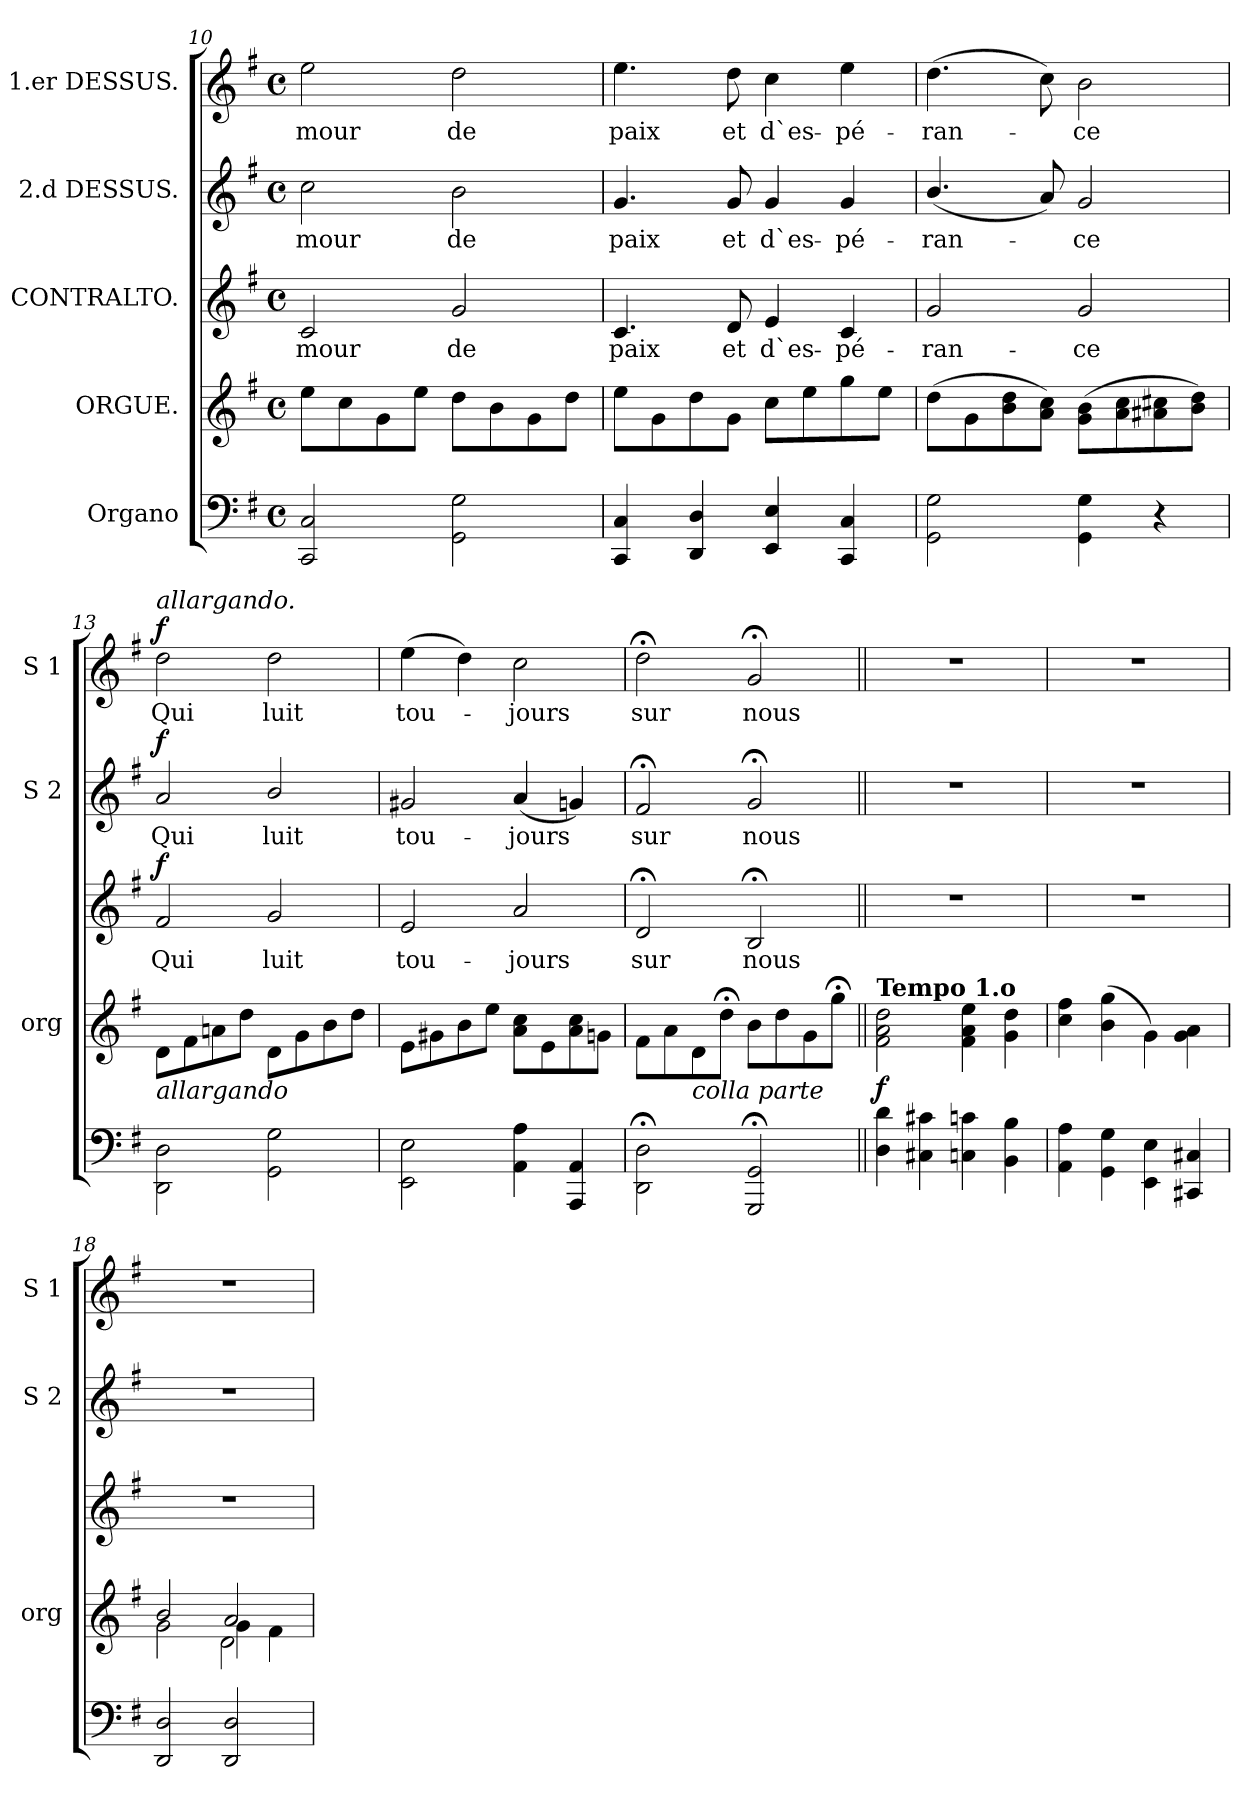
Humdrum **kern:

**kern	**kern	**dynam	**kern	**text	**dynam	**kern	**text	**dynam	**kern	**text	**dynam
*part5	*part4	*part4	*part3	*part3	*part3	*part2	*part2	*part2	*part1	*part1	*part1
*staff5	*staff4	*staff4	*staff3	*staff3	*staff3	*staff2	*staff2	*staff2	*staff1	*staff1	*staff1
*I"Organo	*I"ORGUE.	*	*I"CONTRALTO.	*	*	*I"2.d DESSUS.	*	*	*I"1.er DESSUS.	*	*
*	*I'org	*	*	*	*	*I'S 2	*	*	*I'S 1	*	*
*clefF4	*clefG2	*	*clefG2	*	*	*clefG2	*	*	*clefG2	*	*
*k[f#]	*k[f#]	*	*k[f#]	*	*	*k[f#]	*	*	*k[f#]	*	*
*G:	*G:	*	*G:	*	*	*G:	*	*	*G:	*	*
*M4/4	*M4/4	*	*M4/4	*	*	*M4/4	*	*	*M4/4	*	*
*met(c)	*met(c)	*	*met(c)	*	*	*met(c)	*	*	*met(c)	*	*
=10	=10	=10	=10	=10	=10	=10	=10	=10	=10	=10	=10
2CC/ 2C/	8ee\L	.	2c/	-mour	.	2cc\	-mour	.	2ee\	-mour	.
.	8cc\	.	.	.	.	.	.	.	.	.	.
.	8g\	.	.	.	.	.	.	.	.	.	.
.	8ee\J	.	.	.	.	.	.	.	.	.	.
2GG\ 2G\	8dd\L	.	2g/	de	.	2b\	de	.	2dd\	de	.
.	8b\	.	.	.	.	.	.	.	.	.	.
.	8g\	.	.	.	.	.	.	.	.	.	.
.	8dd\J	.	.	.	.	.	.	.	.	.	.
=11	=11	=11	=11	=11	=11	=11	=11	=11	=11	=11	=11
4CC/ 4C/	8ee\L	.	4.c/	paix	.	4.g/	paix	.	4.ee\	paix	.
.	8g\	.	.	.	.	.	.	.	.	.	.
4DD/ 4D/	8dd\	.	.	.	.	.	.	.	.	.	.
.	8g\J	.	8d/	et	.	8g/	et	.	8dd\	et	.
4EE/ 4E/	8cc\L	.	4e/	d`es-	.	4g/	d`es-	.	4cc\	d`es-	.
.	8ee\	.	.	.	.	.	.	.	.	.	.
4CC/ 4C/	8gg\	.	4c/	-pé-	.	4g/	-pé-	.	4ee\	-pé-	.
.	8ee\J	.	.	.	.	.	.	.	.	.	.
=12	=12	=12	=12	=12	=12	=12	=12	=12	=12	=12	=12
2GG\ 2G\	(8dd\L	.	2g/	-ran-	.	(4.b/	-ran-	.	(4.dd\	-ran-	.
.	8g\	.	.	.	.	.	.	.	.	.	.
.	8b\ 8dd\	.	.	.	.	.	.	.	.	.	.
.	8a\ 8cc\J)	.	.	.	.	8a/)	.	.	8cc\)	.	.
4GG\ 4G\	(8g\ 8b\L	.	2g/	-ce	.	2g/	-ce	.	2b\	-ce	.
.	8a\ 8cc\	.	.	.	.	.	.	.	.	.	.
4r	8a#X\ 8cc#X\	.	.	.	.	.	.	.	.	.	.
.	8b\ 8dd\J)	.	.	.	.	.	.	.	.	.	.
=13	=13	=13	=13	=13	=13	=13	=13	=13	=13	=13	=13
!	!	!	!	!	!	!	!	!	!LO:TX:a:i:t=allargando.	!	!
!	!LO:TX:b:i:t=allargando	!	!	!	!	!	!	!	!	!	!
!	!	!	!	!	!LO:DY:a	!	!	!LO:DY:a	!	!	!LO:DY:a
2DD\ 2D\	8d\L	.	2f#/	Qui	f	2a/	Qui	f	2dd\	Qui	f
.	8f#\	.	.	.	.	.	.	.	.	.	.
.	8an\	.	.	.	.	.	.	.	.	.	.
.	8dd\J	.	.	.	.	.	.	.	.	.	.
2GG\ 2G\	8d\L	.	2g/	luit	.	2b/	luit	.	2dd\	luit	.
.	8g\	.	.	.	.	.	.	.	.	.	.
.	8b\	.	.	.	.	.	.	.	.	.	.
.	8dd\J	.	.	.	.	.	.	.	.	.	.
=14	=14	=14	=14	=14	=14	=14	=14	=14	=14	=14	=14
2EE\ 2E\	8e\L	.	2e/	tou-	.	2g#X/	tou-	.	(4ee\	tou-	.
.	8g#X\	.	.	.	.	.	.	.	.	.	.
.	8b\	.	.	.	.	.	.	.	4dd\)	.	.
.	8ee\J	.	.	.	.	.	.	.	.	.	.
4AA\ 4A\	8a\ 8cc\L	.	2a/	-jours	.	(4a/	-jours	.	2cc\	-jours	.
.	8e\	.	.	.	.	.	.	.	.	.	.
4AAA/ 4AA/	8a\ 8cc\	.	.	.	.	4gn/)	.	.	.	.	.
.	8gn\J	.	.	.	.	.	.	.	.	.	.
=15	=15	=15	=15	=15	=15	=15	=15	=15	=15	=15	=15
2DD;<\ 2D;<\	8f#\L	.	2d;</	sur	.	2f#;</	sur	.	2dd;<\	sur	.
.	8a\	.	.	.	.	.	.	.	.	.	.
!	!LO:TX:b:i:t=colla parte	!	!	!	!	!	!	!	!	!	!
.	8d\	.	.	.	.	.	.	.	.	.	.
.	8dd;<\J	.	.	.	.	.	.	.	.	.	.
2GGG;</ 2GG;</	8b\L	.	2B;</	nous	.	2g;</	nous	.	2g;</	nous	.
.	8dd\	.	.	.	.	.	.	.	.	.	.
.	8g\	.	.	.	.	.	.	.	.	.	.
.	8gg;<\J	.	.	.	.	.	.	.	.	.	.
=16||	=16||	=16||	=16||	=16||	=16||	=16||	=16||	=16||	=16||	=16||	=16||
!	!LO:TX:a:B:t=Tempo 1.o	!	!	!	!	!	!	!	!	!	!
4D\ 4d\	2f#\ 2a\ 2dd\	f	1r	.	.	1r	.	.	1r	.	.
4C#X\ 4c#X\	.	.	.	.	.	.	.	.	.	.	.
4Cn\ 4cn\	4f#\ 4a\ 4ee\	.	.	.	.	.	.	.	.	.	.
4BB\ 4B\	4g\ 4dd\	.	.	.	.	.	.	.	.	.	.
=17	=17	=17	=17	=17	=17	=17	=17	=17	=17	=17	=17
4AA\ 4A\	4cc\ 4ff#\	.	1r	.	.	1r	.	.	1r	.	.
4GG\ 4G\	(4b\ 4gg\	.	.	.	.	.	.	.	.	.	.
4EE\ 4E\	4g\)	.	.	.	.	.	.	.	.	.	.
4CC#X/ 4C#X/	4g\ 4a\	.	.	.	.	.	.	.	.	.	.
=18	=18	=18	=18	=18	=18	=18	=18	=18	=18	=18	=18
*	*^	*	*	*	*	*	*	*	*	*	*
*	*	*^	*	*	*	*	*	*	*	*	*	*
2DD/ 2D/	2b/	2g\	2ryy	.	1r	.	.	1r	.	.	1r	.	.
2DD/ 2D/	2a/	4g\	2d\	.	.	.	.	.	.	.	.	.	.
.	.	4f#\	.	.	.	.	.	.	.	.	.	.	.
*	*v	*v	*v	*	*	*	*	*	*	*	*	*	*
=	=	=	=	=	=	=	=	=	=	=	=
*-	*-	*-	*-	*-	*-	*-	*-	*-	*-	*-	*-
